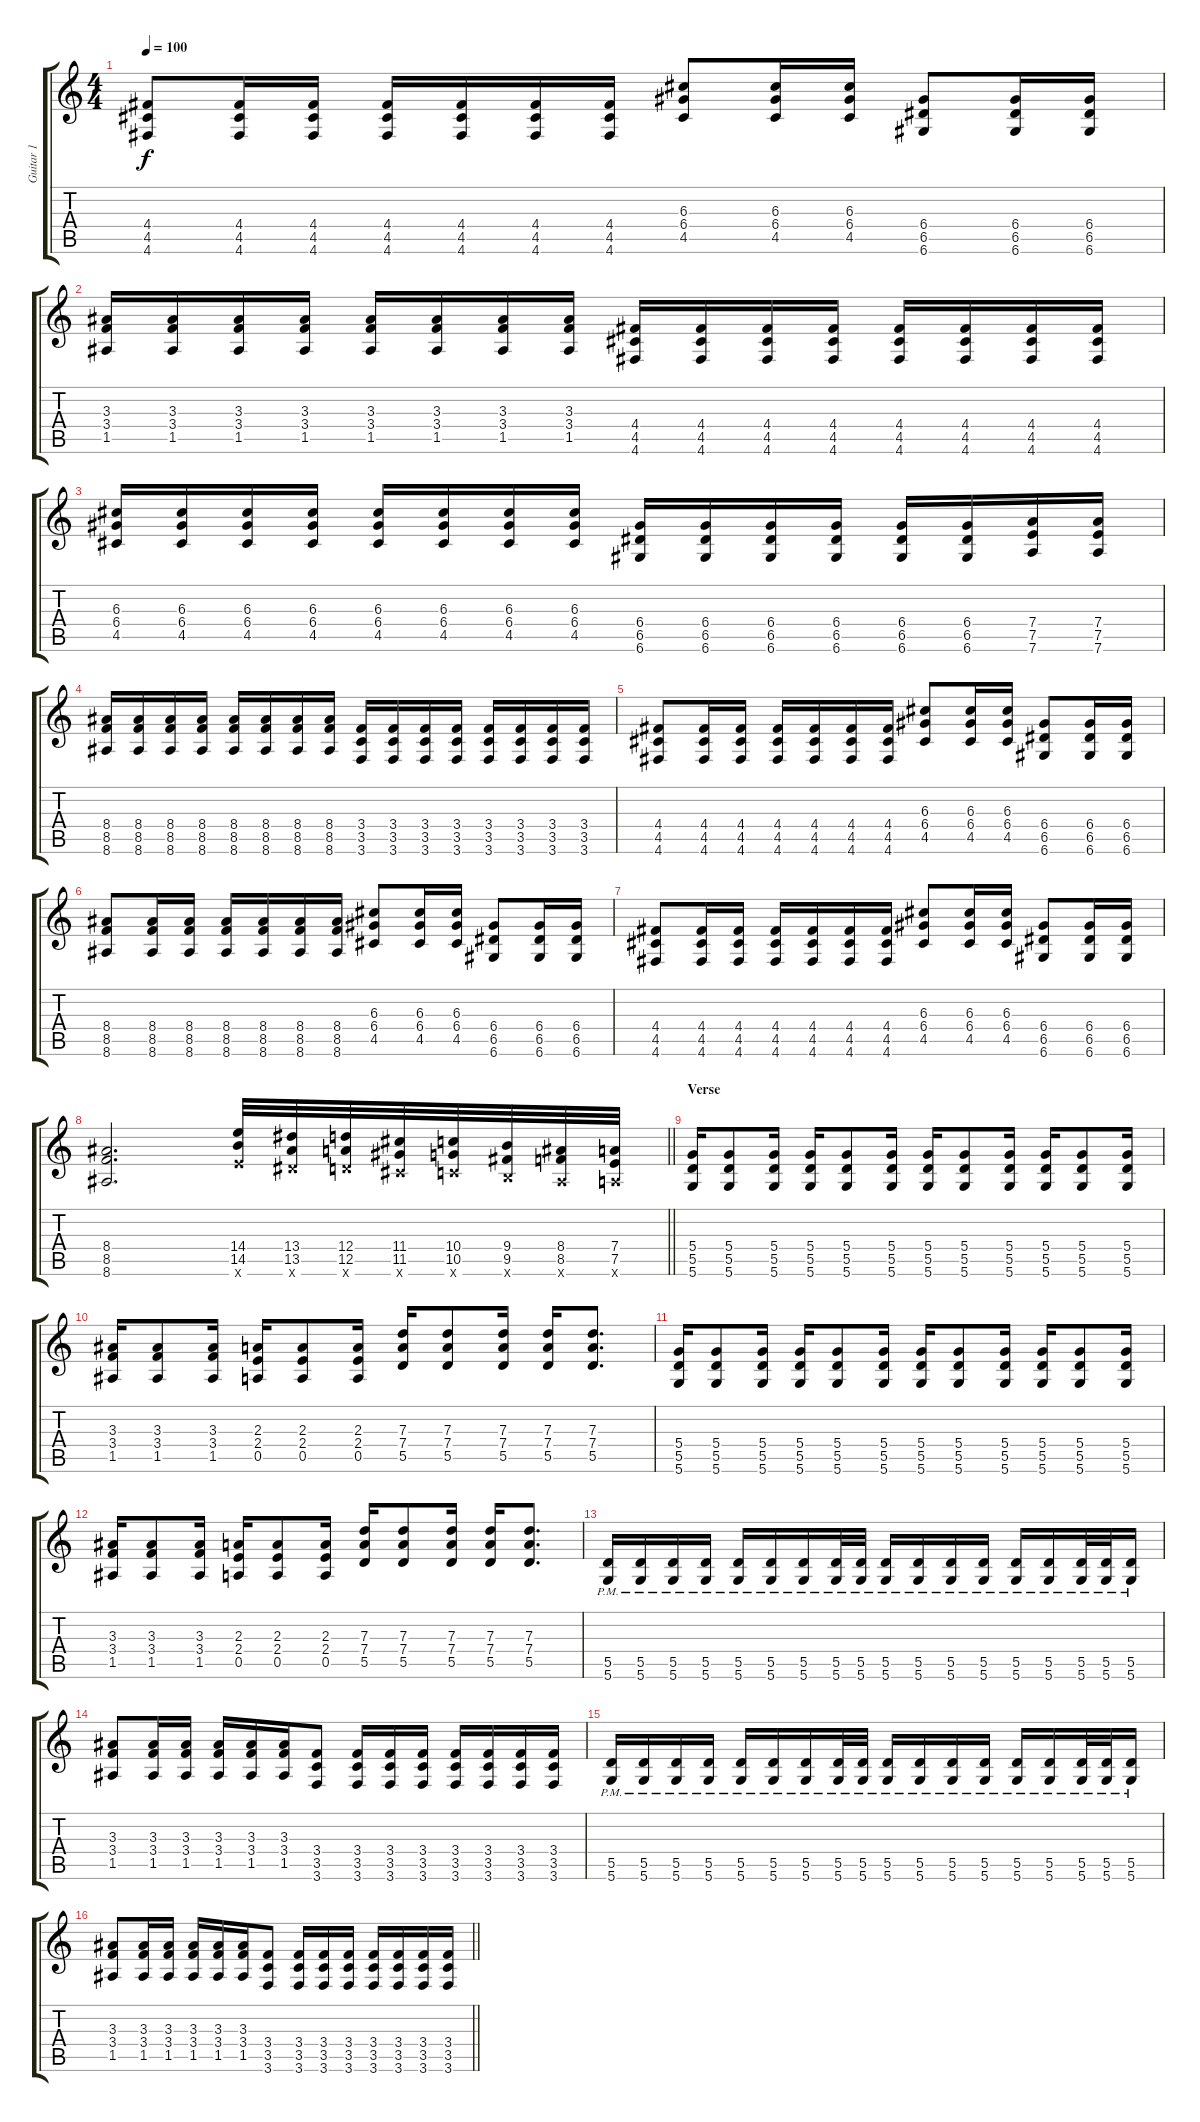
\track ("Guitar 1" "Guitar 1") {instrument distortionguitar}
\staff {score tabs}
\tuning (E4 B3 G3 D3 A2 D2) {hide}
\ts (4 4)
\tempo 100
\clef g2
\ks c
(4.4 4.5 4.6).8{dy f} (4.4 4.5 4.6).16 (4.4 4.5 4.6).16 (4.4 4.5 4.6).16 (4.4 4.5 4.6).16 (4.4 4.5 4.6).16 (4.4 4.5 4.6).16 (6.3 6.4 4.5).8 (6.3 6.4 4.5).16 (6.3 6.4 4.5).16 (6.4 6.5 6.6).8 (6.4 6.5 6.6).16 (6.4 6.5 6.6).16 |
(3.3 3.4 1.5).16 (3.3 3.4 1.5).16 (3.3 3.4 1.5).16 (3.3 3.4 1.5).16 (3.3 3.4 1.5).16 (3.3 3.4 1.5).16 (3.3 3.4 1.5).16 (3.3 3.4 1.5).16 (4.4 4.5 4.6).16 (4.4 4.5 4.6).16 (4.4 4.5 4.6).16 (4.4 4.5 4.6).16 (4.4 4.5 4.6).16 (4.4 4.5 4.6).16 (4.4 4.5 4.6).16 (4.4 4.5 4.6).16 |
(6.3 6.4 4.5).16 (6.3 6.4 4.5).16 (6.3 6.4 4.5).16 (6.3 6.4 4.5).16 (6.3 6.4 4.5).16 (6.3 6.4 4.5).16 (6.3 6.4 4.5).16 (6.3 6.4 4.5).16 (6.4 6.5 6.6).16 (6.4 6.5 6.6).16 (6.4 6.5 6.6).16 (6.4 6.5 6.6).16 (6.4 6.5 6.6).16 (6.4 6.5 6.6).16 (7.4 7.5 7.6).16 (7.4 7.5 7.6).16 |
(8.4 8.5 8.6).16 (8.4 8.5 8.6).16 (8.4 8.5 8.6).16 (8.4 8.5 8.6).16 (8.4 8.5 8.6).16 (8.4 8.5 8.6).16 (8.4 8.5 8.6).16 (8.4 8.5 8.6).16 (3.4 3.5 3.6).16 (3.4 3.5 3.6).16 (3.4 3.5 3.6).16 (3.4 3.5 3.6).16 (3.4 3.5 3.6).16 (3.4 3.5 3.6).16 (3.4 3.5 3.6).16 (3.4 3.5 3.6).16 |
(4.4 4.5 4.6).8 (4.4 4.5 4.6).16 (4.4 4.5 4.6).16 (4.4 4.5 4.6).16 (4.4 4.5 4.6).16 (4.4 4.5 4.6).16 (4.4 4.5 4.6).16 (6.3 6.4 4.5).8 (6.3 6.4 4.5).16 (6.3 6.4 4.5).16 (6.4 6.5 6.6).8 (6.4 6.5 6.6).16 (6.4 6.5 6.6).16 |
(8.4 8.5 8.6).8 (8.4 8.5 8.6).16 (8.4 8.5 8.6).16 (8.4 8.5 8.6).16 (8.4 8.5 8.6).16 (8.4 8.5 8.6).16 (8.4 8.5 8.6).16 (6.3 6.4 4.5).8 (6.3 6.4 4.5).16 (6.3 6.4 4.5).16 (6.4 6.5 6.6).8 (6.4 6.5 6.6).16 (6.4 6.5 6.6).16 |
(4.4 4.5 4.6).8 (4.4 4.5 4.6).16 (4.4 4.5 4.6).16 (4.4 4.5 4.6).16 (4.4 4.5 4.6).16 (4.4 4.5 4.6).16 (4.4 4.5 4.6).16 (6.3 6.4 4.5).8 (6.3 6.4 4.5).16 (6.3 6.4 4.5).16 (6.4 6.5 6.6).8 (6.4 6.5 6.6).16 (6.4 6.5 6.6).16 |
\barLineRight lightlight
(8.4 8.5 8.6).2{d} (14.4 14.5 14.6{x}).32 (13.4 13.5 13.6{x}).32 (12.4 12.5 12.6{x}).32 (11.4 11.5 11.6{x}).32 (10.4 10.5 10.6{x}).32 (9.4 9.5 9.6{x}).32 (8.4 8.5 8.6{x}).32 (7.4 7.5 7.6{x}).32 |
\section ("" "Verse")
(5.4 5.5 5.6).16 (5.4 5.5 5.6).8 (5.4 5.5 5.6).16 (5.4 5.5 5.6).16 (5.4 5.5 5.6).8 (5.4 5.5 5.6).16 (5.4 5.5 5.6).16 (5.4 5.5 5.6).8 (5.4 5.5 5.6).16 (5.4 5.5 5.6).16 (5.4 5.5 5.6).8 (5.4 5.5 5.6).16 |
(3.3 3.4 1.5).16 (3.3 3.4 1.5).8 (3.3 3.4 1.5).16 (2.3 2.4 0.5).16 (2.3 2.4 0.5).8 (2.3 2.4 0.5).16 (7.3 7.4 5.5).16 (7.3 7.4 5.5).8 (7.3 7.4 5.5).16 (7.3 7.4 5.5).16 (7.3 7.4 5.5).8{d} |
(5.4 5.5 5.6).16 (5.4 5.5 5.6).8 (5.4 5.5 5.6).16 (5.4 5.5 5.6).16 (5.4 5.5 5.6).8 (5.4 5.5 5.6).16 (5.4 5.5 5.6).16 (5.4 5.5 5.6).8 (5.4 5.5 5.6).16 (5.4 5.5 5.6).16 (5.4 5.5 5.6).8 (5.4 5.5 5.6).16 |
(3.3 3.4 1.5).16 (3.3 3.4 1.5).8 (3.3 3.4 1.5).16 (2.3 2.4 0.5).16 (2.3 2.4 0.5).8 (2.3 2.4 0.5).16 (7.3 7.4 5.5).16 (7.3 7.4 5.5).8 (7.3 7.4 5.5).16 (7.3 7.4 5.5).16 (7.3 7.4 5.5).8{d} |
(5.5{pm} 5.6{pm}).16 (5.5{pm} 5.6{pm}).16 (5.5{pm} 5.6{pm}).16 (5.5{pm} 5.6{pm}).16 (5.5{pm} 5.6{pm}).16 (5.5{pm} 5.6{pm}).16 (5.5{pm} 5.6{pm}).16 (5.5{pm} 5.6{pm}).32 (5.5{pm} 5.6{pm}).32 (5.5{pm} 5.6{pm}).16 (5.5{pm} 5.6{pm}).16 (5.5{pm} 5.6{pm}).16 (5.5{pm} 5.6{pm}).16 (5.5{pm} 5.6{pm}).16 (5.5{pm} 5.6{pm}).16 (5.5{pm} 5.6{pm}).32 (5.5{pm} 5.6{pm}).32 (5.5{pm} 5.6{pm}).16 |
(3.3 3.4 1.5).8 (3.3 3.4 1.5).16 (3.3 3.4 1.5).16 (3.3 3.4 1.5).16 (3.3 3.4 1.5).16 (3.3 3.4 1.5).16 (3.4 3.5 3.6).8 (3.4 3.5 3.6).16 (3.4 3.5 3.6).16 (3.4 3.5 3.6).16 (3.4 3.5 3.6).16 (3.4 3.5 3.6).16 (3.4 3.5 3.6).16 (3.4 3.5 3.6).16 |
(5.5{pm} 5.6{pm}).16 (5.5{pm} 5.6{pm}).16 (5.5{pm} 5.6{pm}).16 (5.5{pm} 5.6{pm}).16 (5.5{pm} 5.6{pm}).16 (5.5{pm} 5.6{pm}).16 (5.5{pm} 5.6{pm}).16 (5.5{pm} 5.6{pm}).32 (5.5{pm} 5.6{pm}).32 (5.5{pm} 5.6{pm}).16 (5.5{pm} 5.6{pm}).16 (5.5{pm} 5.6{pm}).16 (5.5{pm} 5.6{pm}).16 (5.5{pm} 5.6{pm}).16 (5.5{pm} 5.6{pm}).16 (5.5{pm} 5.6{pm}).32 (5.5{pm} 5.6{pm}).32 (5.5{pm} 5.6{pm}).16 |
\barLineRight lightlight
(3.3 3.4 1.5).8 (3.3 3.4 1.5).16 (3.3 3.4 1.5).16 (3.3 3.4 1.5).16 (3.3 3.4 1.5).16 (3.3 3.4 1.5).16 (3.4 3.5 3.6).8 (3.4 3.5 3.6).16 (3.4 3.5 3.6).16 (3.4 3.5 3.6).16 (3.4 3.5 3.6).16 (3.4 3.5 3.6).16 (3.4 3.5 3.6).16 (3.4 3.5 3.6).16
